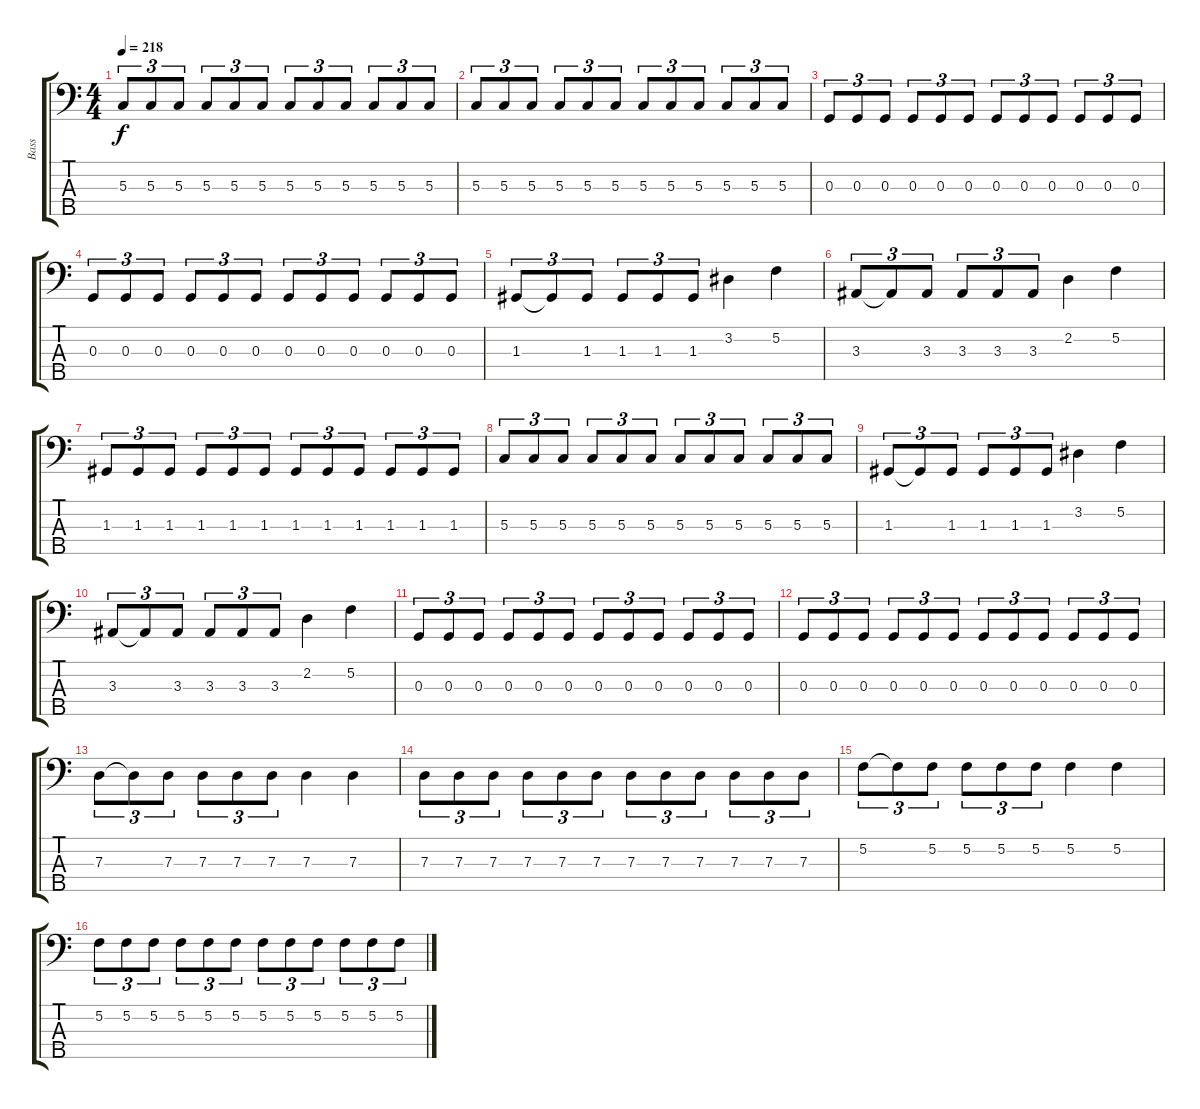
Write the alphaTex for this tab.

\track ("Bass" "Bass") {instrument electricbasspick}
\staff {score tabs}
\tuning (F2 C2 G1 D1 A0) {hide}
\ts (4 4)
\tempo 218
\clef f4
\ks c
5.3.8{tu (3 2) dy f} 5.3.8{tu (3 2)} 5.3.8{tu (3 2)} 5.3.8{tu (3 2)} 5.3.8{tu (3 2)} 5.3.8{tu (3 2)} 5.3.8{tu (3 2)} 5.3.8{tu (3 2)} 5.3.8{tu (3 2)} 5.3.8{tu (3 2)} 5.3.8{tu (3 2)} 5.3.8{tu (3 2)} |
5.3.8{tu (3 2)} 5.3.8{tu (3 2)} 5.3.8{tu (3 2)} 5.3.8{tu (3 2)} 5.3.8{tu (3 2)} 5.3.8{tu (3 2)} 5.3.8{tu (3 2)} 5.3.8{tu (3 2)} 5.3.8{tu (3 2)} 5.3.8{tu (3 2)} 5.3.8{tu (3 2)} 5.3.8{tu (3 2)} |
0.3.8{tu (3 2)} 0.3.8{tu (3 2)} 0.3.8{tu (3 2)} 0.3.8{tu (3 2)} 0.3.8{tu (3 2)} 0.3.8{tu (3 2)} 0.3.8{tu (3 2)} 0.3.8{tu (3 2)} 0.3.8{tu (3 2)} 0.3.8{tu (3 2)} 0.3.8{tu (3 2)} 0.3.8{tu (3 2)} |
0.3.8{tu (3 2)} 0.3.8{tu (3 2)} 0.3.8{tu (3 2)} 0.3.8{tu (3 2)} 0.3.8{tu (3 2)} 0.3.8{tu (3 2)} 0.3.8{tu (3 2)} 0.3.8{tu (3 2)} 0.3.8{tu (3 2)} 0.3.8{tu (3 2)} 0.3.8{tu (3 2)} 0.3.8{tu (3 2)} |
1.3.8{tu (3 2)} 1.3{t}.8{tu (3 2)} 1.3.8{tu (3 2)} 1.3.8{tu (3 2)} 1.3.8{tu (3 2)} 1.3.8{tu (3 2)} 3.2.4 5.2.4 |
3.3.8{tu (3 2)} 3.3{t}.8{tu (3 2)} 3.3.8{tu (3 2)} 3.3.8{tu (3 2)} 3.3.8{tu (3 2)} 3.3.8{tu (3 2)} 2.2.4 5.2.4 |
1.3.8{tu (3 2)} 1.3.8{tu (3 2)} 1.3.8{tu (3 2)} 1.3.8{tu (3 2)} 1.3.8{tu (3 2)} 1.3.8{tu (3 2)} 1.3.8{tu (3 2)} 1.3.8{tu (3 2)} 1.3.8{tu (3 2)} 1.3.8{tu (3 2)} 1.3.8{tu (3 2)} 1.3.8{tu (3 2)} |
5.3.8{tu (3 2)} 5.3.8{tu (3 2)} 5.3.8{tu (3 2)} 5.3.8{tu (3 2)} 5.3.8{tu (3 2)} 5.3.8{tu (3 2)} 5.3.8{tu (3 2)} 5.3.8{tu (3 2)} 5.3.8{tu (3 2)} 5.3.8{tu (3 2)} 5.3.8{tu (3 2)} 5.3.8{tu (3 2)} |
1.3.8{tu (3 2)} 1.3{t}.8{tu (3 2)} 1.3.8{tu (3 2)} 1.3.8{tu (3 2)} 1.3.8{tu (3 2)} 1.3.8{tu (3 2)} 3.2.4 5.2.4 |
3.3.8{tu (3 2)} 3.3{t}.8{tu (3 2)} 3.3.8{tu (3 2)} 3.3.8{tu (3 2)} 3.3.8{tu (3 2)} 3.3.8{tu (3 2)} 2.2.4 5.2.4 |
0.3.8{tu (3 2)} 0.3.8{tu (3 2)} 0.3.8{tu (3 2)} 0.3.8{tu (3 2)} 0.3.8{tu (3 2)} 0.3.8{tu (3 2)} 0.3.8{tu (3 2)} 0.3.8{tu (3 2)} 0.3.8{tu (3 2)} 0.3.8{tu (3 2)} 0.3.8{tu (3 2)} 0.3.8{tu (3 2)} |
0.3.8{tu (3 2)} 0.3.8{tu (3 2)} 0.3.8{tu (3 2)} 0.3.8{tu (3 2)} 0.3.8{tu (3 2)} 0.3.8{tu (3 2)} 0.3.8{tu (3 2)} 0.3.8{tu (3 2)} 0.3.8{tu (3 2)} 0.3.8{tu (3 2)} 0.3.8{tu (3 2)} 0.3.8{tu (3 2)} |
7.3.8{tu (3 2)} 7.3{t}.8{tu (3 2)} 7.3.8{tu (3 2)} 7.3.8{tu (3 2)} 7.3.8{tu (3 2)} 7.3.8{tu (3 2)} 7.3.4 7.3.4 |
7.3.8{tu (3 2)} 7.3.8{tu (3 2)} 7.3.8{tu (3 2)} 7.3.8{tu (3 2)} 7.3.8{tu (3 2)} 7.3.8{tu (3 2)} 7.3.8{tu (3 2)} 7.3.8{tu (3 2)} 7.3.8{tu (3 2)} 7.3.8{tu (3 2)} 7.3.8{tu (3 2)} 7.3.8{tu (3 2)} |
5.2.8{tu (3 2)} 5.2{t}.8{tu (3 2)} 5.2.8{tu (3 2)} 5.2.8{tu (3 2)} 5.2.8{tu (3 2)} 5.2.8{tu (3 2)} 5.2.4 5.2.4 |
5.2.8{tu (3 2)} 5.2.8{tu (3 2)} 5.2.8{tu (3 2)} 5.2.8{tu (3 2)} 5.2.8{tu (3 2)} 5.2.8{tu (3 2)} 5.2.8{tu (3 2)} 5.2.8{tu (3 2)} 5.2.8{tu (3 2)} 5.2.8{tu (3 2)} 5.2.8{tu (3 2)} 5.2.8{tu (3 2)}
